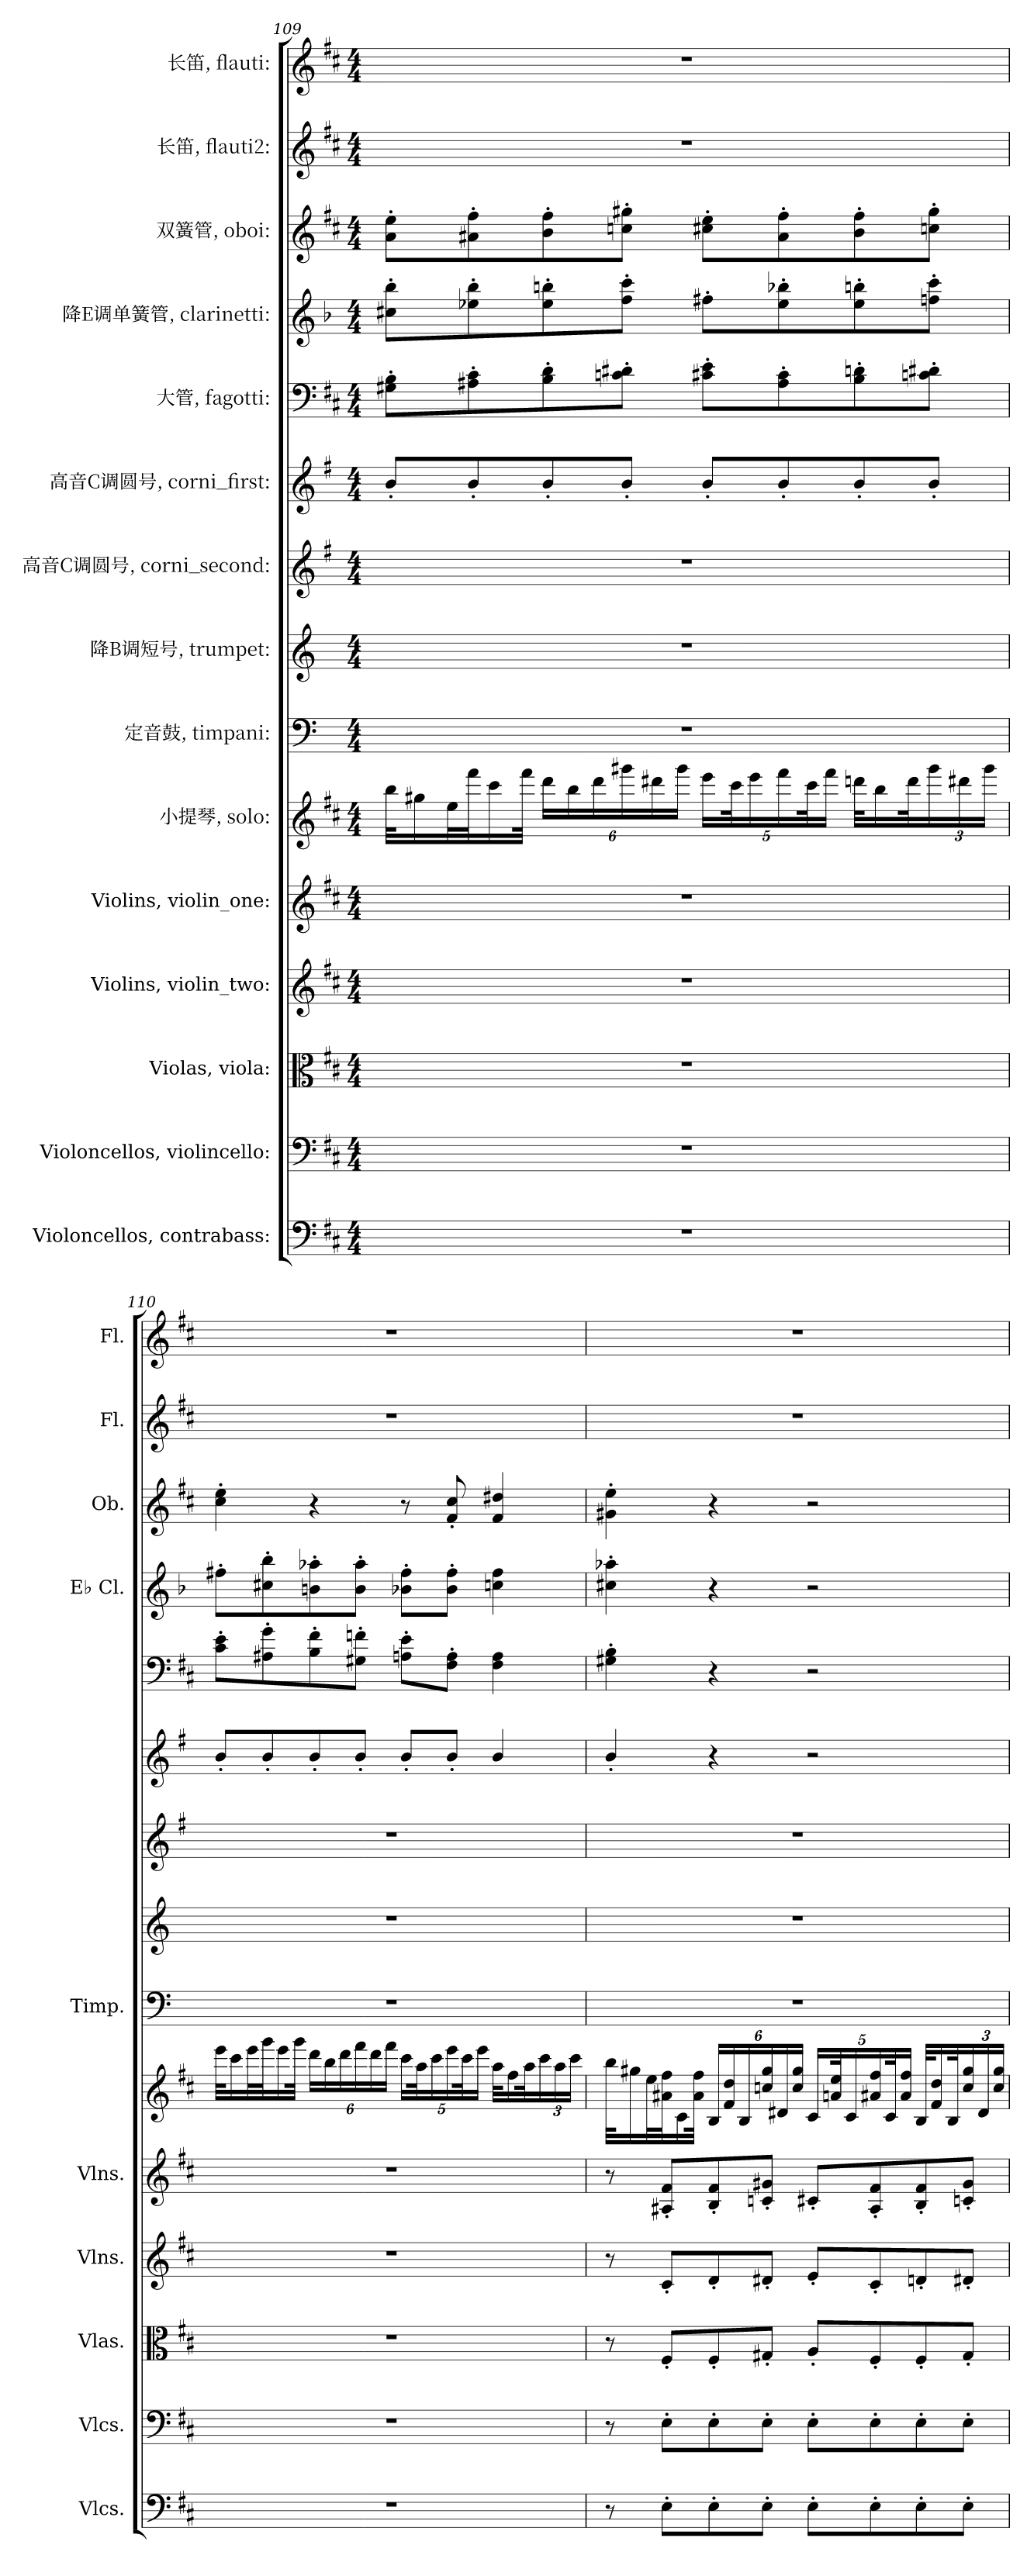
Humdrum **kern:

**kern	**kern	**kern	**kern	**kern	**kern	**kern	**kern	**kern	**kern	**kern	**kern	**kern	**kern	**kern
*part15	*part14	*part13	*part12	*part11	*part10	*part9	*part8	*part7	*part6	*part5	*part4	*part3	*part2	*part1
*staff15	*staff14	*staff13	*staff12	*staff11	*staff10	*staff9	*staff8	*staff7	*staff6	*staff5	*staff4	*staff3	*staff2	*staff1
*I"Violoncellos, contrabass:	*I"Violoncellos, violincello:	*I"Violas, viola:	*I"Violins, violin_two:	*I"Violins, violin_one:	*I"小提琴, solo:	*I"定音鼓, timpani:	*I"降B调短号, trumpet:	*I"高音C调圆号, corni_second:	*I"高音C调圆号, corni_first:	*I"大管, fagotti:	*I"降E调单簧管, clarinetti:	*I"双簧管, oboi:	*I"长笛, flauti2:	*I"长笛, flauti:
*I'Vlcs.	*I'Vlcs.	*I'Vlas.	*I'Vlns.	*I'Vlns.	*	*I'Timp.	*	*	*	*	*I'E♭ Cl.	*I'Ob.	*I'Fl.	*I'Fl.
!!LO:PB:g=z
*clefF4	*clefF4	*clefC3	*clefG2	*clefG2	*clefG2	*clefF4	*clefG2	*clefG2	*clefG2	*clefF4	*clefG2	*clefG2	*clefG2	*clefG2
*	*	*	*	*	*	*	*ITrd1c2	*ITrd4c7	*ITrd4c7	*	*ITrd-2c-3	*	*	*
*k[f#c#]	*k[f#c#]	*k[f#c#]	*k[f#c#]	*k[f#c#]	*k[f#c#]	*k[]	*k[b-e-]	*k[]	*k[]	*k[f#c#]	*k[b-e-a-d-]	*k[f#c#]	*k[f#c#]	*k[f#c#]
*M4/4	*M4/4	*M4/4	*M4/4	*M4/4	*M4/4	*M4/4	*M4/4	*M4/4	*M4/4	*M4/4	*M4/4	*M4/4	*M4/4	*M4/4
=109	=109	=109	=109	=109	=109	=109	=109	=109	=109	=109	=109	=109	=109	=109
1r	1r	1r	1r	1r	32bb\KLL	1r	1r	1r	8e'/L	8G#X\' 8B\'L	8een\' 8ddd-\'L	8a\' 8ee\'L	1r	1r
.	.	.	.	.	16gg#X\	.	.	.	.	.	.	.	.	.
.	.	.	.	.	32ee\L	.	.	.	.	.	.	.	.	.
.	.	.	.	.	32fff#\J	.	.	.	8e'/	8A#X\' 8c#\'	8gg-X\' 8ddd-\'	8a#X\' 8ff#\'	.	.
.	.	.	.	.	16ccc#\	.	.	.	.	.	.	.	.	.
.	.	.	.	.	32fff#\JJk	.	.	.	.	.	.	.	.	.
*	*	*	*	*	*Xbrackettup	*	*	*	*	*	*	*	*	*
.	.	.	.	.	24ddd\LL	.	.	.	8e'/	8B\' 8d\'	8gg-\' 8dddn\'	8b\' 8ff#\'	.	.
.	.	.	.	.	24bb\	.	.	.	.	.	.	.	.	.
.	.	.	.	.	24ddd\	.	.	.	.	.	.	.	.	.
.	.	.	.	.	24ggg#X\	.	.	.	8e'/J	8cn\' 8d#X\'J	8aa-\' 8eee-\'J	8ccn\' 8gg#X\'J	.	.
.	.	.	.	.	24ddd#X\	.	.	.	.	.	.	.	.	.
.	.	.	.	.	24ggg#\JJ	.	.	.	.	.	.	.	.	.
.	.	.	.	.	20eee\LL	.	.	.	8e'/L	8c#X\' 8e\'L	8aan'\L	8cc#X\' 8ee\'L	.	.
.	.	.	.	.	40ccc#\K	.	.	.	.	.	.	.	.	.
.	.	.	.	.	20eee\	.	.	.	.	.	.	.	.	.
.	.	.	.	.	20fff#\	.	.	.	8e'/	8A#\' 8c#\'	8gg-\' 8ddd-X\'	8a#\' 8ff#\'	.	.
.	.	.	.	.	40ccc#\K	.	.	.	.	.	.	.	.	.
.	.	.	.	.	20fff#\JJ	.	.	.	.	.	.	.	.	.
.	.	.	.	.	32dddn\KLL	.	.	.	8e'/	8B\' 8dn\'	8gg-\' 8dddn\'	8b\' 8ff#\'	.	.
.	.	.	.	.	16bb\	.	.	.	.	.	.	.	.	.
.	.	.	.	.	32ddd\K	.	.	.	.	.	.	.	.	.
.	.	.	.	.	24ggg#\	.	.	.	8e'/J	8cn\' 8d#X\'J	8aa-X\' 8eee-\'J	8ccn\' 8gg#\'J	.	.
.	.	.	.	.	24ddd#X\	.	.	.	.	.	.	.	.	.
.	.	.	.	.	24ggg#\JJ	.	.	.	.	.	.	.	.	.
!!LO:PB:g=z
=110	=110	=110	=110	=110	=110	=110	=110	=110	=110	=110	=110	=110	=110	=110
1r	1r	1r	1r	1r	32eee\KLL	1r	1r	1r	8e'/L	8c#\' 8e\'L	8aan'\L	4cc#\' 4ee\'	1r	1r
.	.	.	.	.	16ccc#\	.	.	.	.	.	.	.	.	.
.	.	.	.	.	32eee\L	.	.	.	.	.	.	.	.	.
.	.	.	.	.	32ggg\J	.	.	.	8e'/	8A#X\' 8g\'	8een\' 8ddd-\'	.	.	.
.	.	.	.	.	16eee\	.	.	.	.	.	.	.	.	.
.	.	.	.	.	32ggg\JJk	.	.	.	.	.	.	.	.	.
.	.	.	.	.	24ddd\LL	.	.	.	8e'/	8B\' 8f#\'	8ddn\' 8ccc-X\'	4r	.	.
.	.	.	.	.	24bb\	.	.	.	.	.	.	.	.	.
.	.	.	.	.	24ddd\	.	.	.	.	.	.	.	.	.
.	.	.	.	.	24fff#\	.	.	.	8e'/J	8G#X\' 8fn\'J	8dd\' 8ccc-\'J	.	.	.
.	.	.	.	.	24ddd\	.	.	.	.	.	.	.	.	.
.	.	.	.	.	24fff#\JJ	.	.	.	.	.	.	.	.	.
.	.	.	.	.	20ccc#\LL	.	.	.	8e'/L	8An\' 8e\'L	8dd-X\' 8aa\'L	8r	.	.
.	.	.	.	.	40aa\K	.	.	.	.	.	.	.	.	.
.	.	.	.	.	20ccc#\	.	.	.	.	.	.	.	.	.
.	.	.	.	.	20eee\	.	.	.	8e'/J	8F#\' 8A\'J	8dd-\' 8aa\'J	8f#/' 8cc#/'	.	.
.	.	.	.	.	40ccc#\K	.	.	.	.	.	.	.	.	.
.	.	.	.	.	20eee\JJ	.	.	.	.	.	.	.	.	.
.	.	.	.	.	32aa\KLL	.	.	.	4e/	4F#\ 4A\	4ee-X\ 4aa\	4f#/ 4dd#X/	.	.
.	.	.	.	.	16ff#\	.	.	.	.	.	.	.	.	.
.	.	.	.	.	32aa\K	.	.	.	.	.	.	.	.	.
.	.	.	.	.	24ccc#\	.	.	.	.	.	.	.	.	.
.	.	.	.	.	24aa\	.	.	.	.	.	.	.	.	.
.	.	.	.	.	24ccc#\JJ	.	.	.	.	.	.	.	.	.
!!LO:PB:g=z
=111	=111	=111	=111	=111	=111	=111	=111	=111	=111	=111	=111	=111	=111	=111
8r	8r	8r	8r	8r	32bb\KLL	1r	1r	1r	4e'/	4G#X\' 4B\'	4een\' 4ccc-X\'	4g#X\' 4ee\'	1r	1r
.	.	.	.	.	16gg#X\	.	.	.	.	.	.	.	.	.
.	.	.	.	.	32ee\L	.	.	.	.	.	.	.	.	.
8E'\L	8E'\L	8F#'/L	8c#'/L	8A#X/' 8f#/'L	32a#X\ 32ff#\J	.	.	.	.	.	.	.	.	.
.	.	.	.	.	16c#\	.	.	.	.	.	.	.	.	.
.	.	.	.	.	32a#\ 32ff#\JJk	.	.	.	.	.	.	.	.	.
8E'\	8E'\	8F#'/	8d'/	8B/' 8f#/'	24B/LL	.	.	.	4r	4r	4r	4r	.	.
.	.	.	.	.	24f#/ 24dd/	.	.	.	.	.	.	.	.	.
.	.	.	.	.	24B/	.	.	.	.	.	.	.	.	.
8E'\J	8E'\J	8G#X'/J	8d#X'/J	8cn/' 8g#X/'J	24ccn/ 24gg#/	.	.	.	.	.	.	.	.	.
.	.	.	.	.	24d#X/	.	.	.	.	.	.	.	.	.
.	.	.	.	.	24cc/ 24gg#/JJ	.	.	.	.	.	.	.	.	.
8E'\L	8E'\L	8A'/L	8e'/L	8c#X'/L	20c#/LL	.	.	.	2r	2r	2r	2r	.	.
.	.	.	.	.	40an/ 40ee/K	.	.	.	.	.	.	.	.	.
.	.	.	.	.	20c#/	.	.	.	.	.	.	.	.	.
8E'\	8E'\	8F#'/	8c#'/	8A#/' 8f#/'	20a#X/ 20ff#/	.	.	.	.	.	.	.	.	.
.	.	.	.	.	40c#/K	.	.	.	.	.	.	.	.	.
.	.	.	.	.	20a#/ 20ff#/JJ	.	.	.	.	.	.	.	.	.
8E'\	8E'\	8F#'/	8dn'/	8B/' 8f#/'	32B/KLL	.	.	.	.	.	.	.	.	.
.	.	.	.	.	16f#/ 16dd/	.	.	.	.	.	.	.	.	.
.	.	.	.	.	32B/K	.	.	.	.	.	.	.	.	.
8E'\J	8E'\J	8G#'/J	8d#X'/J	8cn/' 8g#/'J	24cc/ 24gg#/	.	.	.	.	.	.	.	.	.
.	.	.	.	.	24d#/	.	.	.	.	.	.	.	.	.
.	.	.	.	.	24cc/ 24gg#/JJ	.	.	.	.	.	.	.	.	.
=	=	=	=	=	=	=	=	=	=	=	=	=	=	=
*-	*-	*-	*-	*-	*-	*-	*-	*-	*-	*-	*-	*-	*-	*-
